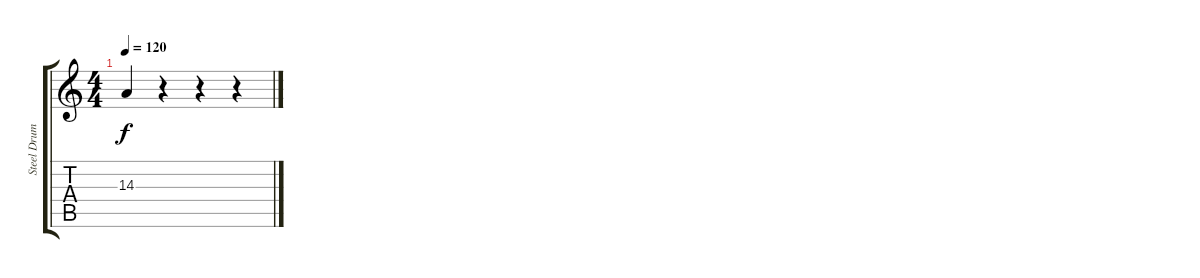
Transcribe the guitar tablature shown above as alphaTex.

\track ("Steel Drums" "Steel Drum") {instrument steeldrums}
\staff {score tabs}
\tuning (E4 B3 G3 D3 A2 E2) {hide}
\ts (4 4)
\tempo 120
\clef g2
\ks c
14.3.4{dy f} r.4 r.4 r.4
